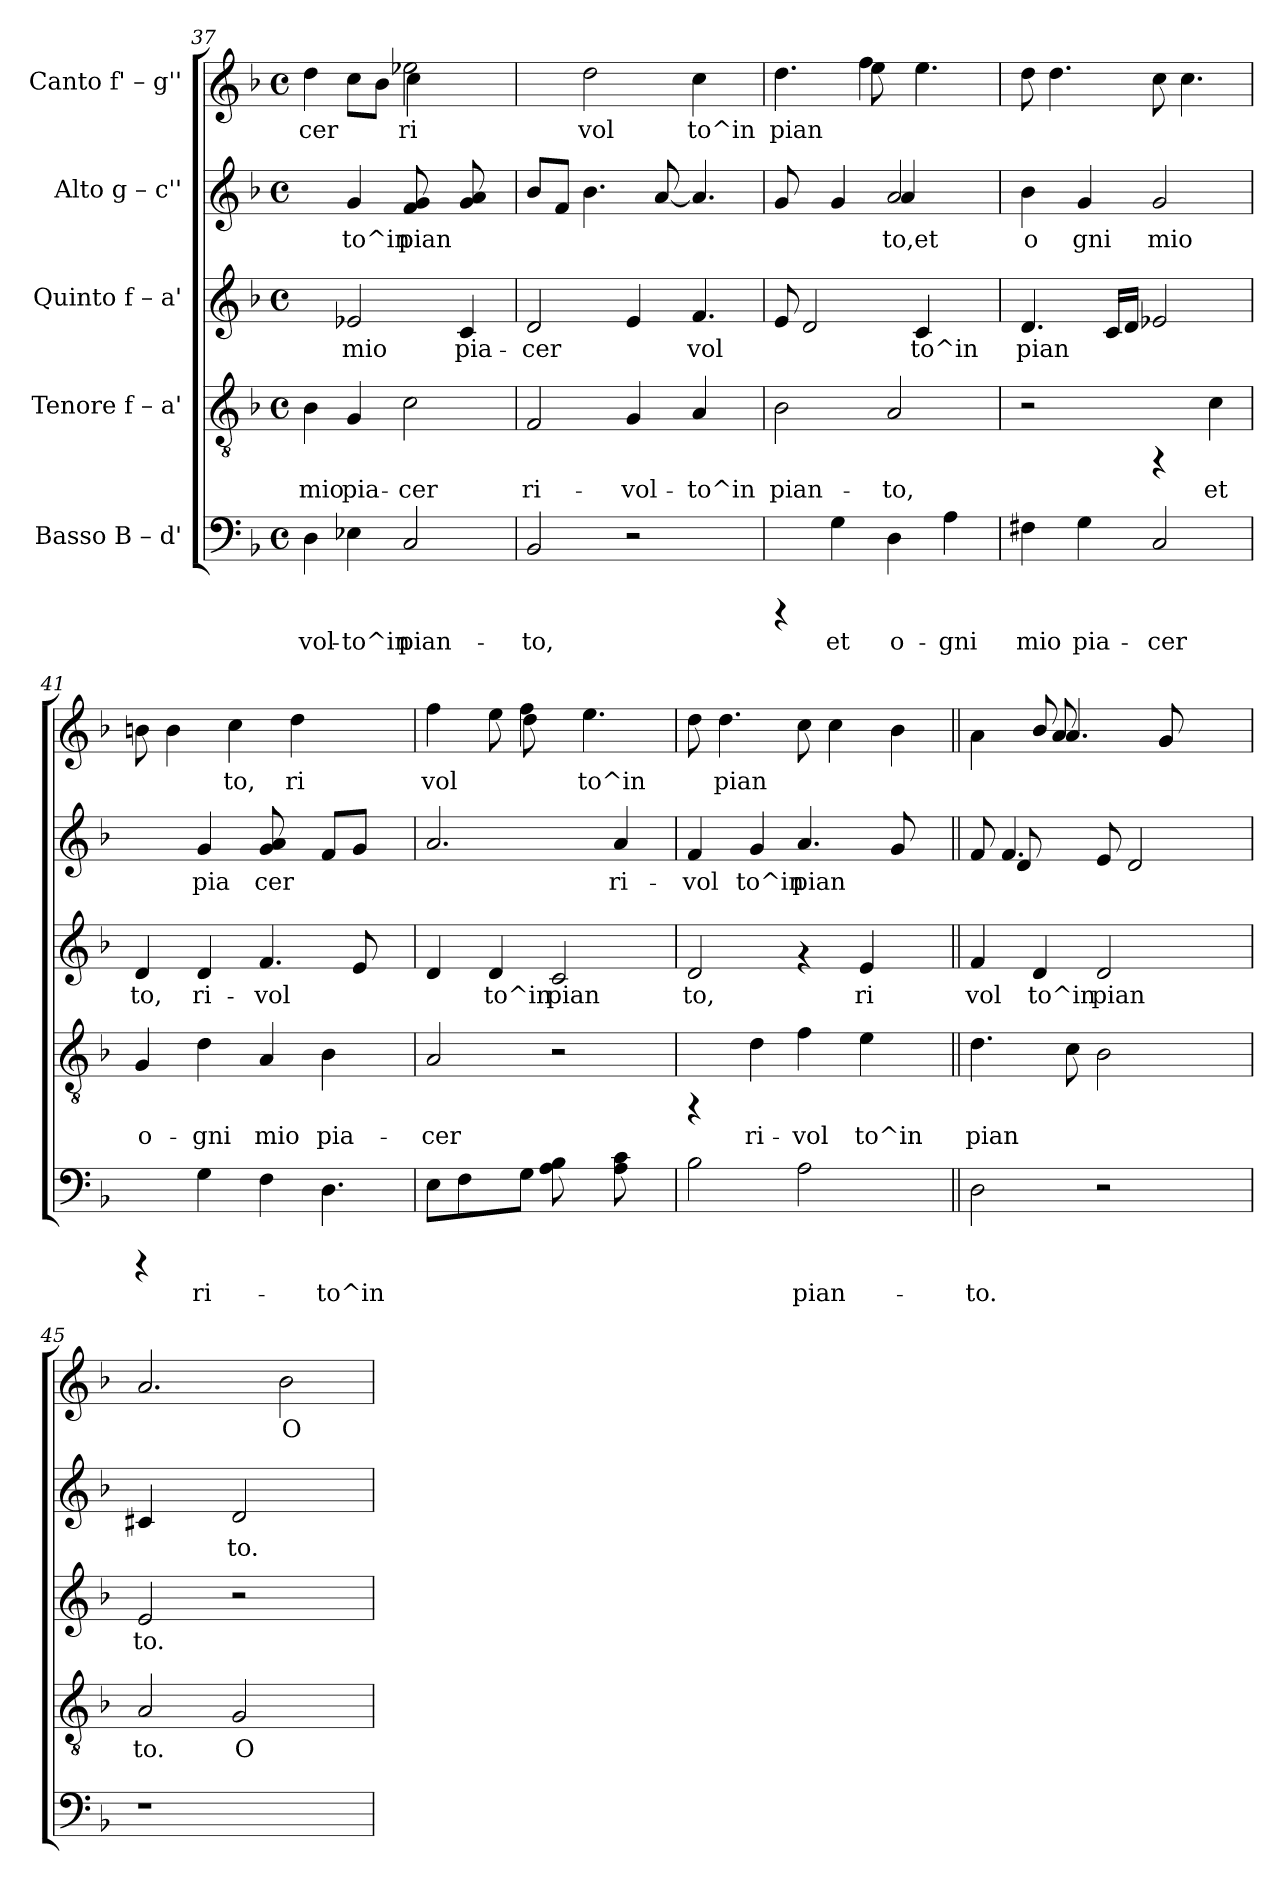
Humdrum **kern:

**kern	**text	**kern	**text	**kern	**text	**kern	**text	**kern	**text
*part5	*part5	*part4	*part4	*part3	*part3	*part2	*part2	*part1	*part1
*staff5	*staff5	*staff4	*staff4	*staff3	*staff3	*staff2	*staff2	*staff1	*staff1
*I"Basso  B – d'	*	*I"Tenore  f – a'	*	*I"Quinto  f – a'	*	*I"Alto  g – c''	*	*I"Canto  f' – g''	*
!!LO:LB:g=z
*clefF4	*	*clefGv2	*	*clefG2	*	*clefG2	*	*clefG2	*
*k[b-]	*	*k[b-]	*	*k[b-]	*	*k[b-]	*	*k[b-]	*
*F:	*	*F:	*	*F:	*	*F:	*	*F:	*
*M4/4	*	*M4/4	*	*M4/4	*	*M4/4	*	*M4/4	*
*met(c)	*	*met(c)	*	*met(c)	*	*met(c)	*	*met(c)	*
=37	=37	=37	=37	=37	=37	=37	=37	=37	=37
!	!LO:LY:b:rj	!	!LO:LY:b:rj	!	!	!	!	!	!LO:LY:b:rj
*	*	*	*	*	*	*	*	*^	*
4D\	vol-	4B-\	mio	4ryy	.	4ryy	.	4dd\	2ryy	cer
!	!LO:LY:b:rj	!	!LO:LY:b:rj	!	!LO:LY:b:rj	!	!LO:LY:b:rj	!	!	!LO:LY:b:rj
4E-X\	-to^in	4G/	pia-	2e-X/	mio	4g/	-to^in	8cc\L	.	.
!	!	!	!	!	!	!	!	!	!	!LO:LY:b:rj
.	.	.	.	.	.	.	.	8b-\J	.	.
!	!LO:LY:b:rj	!	!LO:LY:b:rj	!	!	!	!LO:LY:b:rj	!	!	!LO:LY:b:rj
2C/	pian-	2c\	-cer	.	.	8g/ 8f/	pian	2ee-X\	4cc\	ri
.	.	.	.	.	.	8ryy	.	.	.	.
!	!	!	!	!	!LO:LY:b:rj	!	!LO:LY:b:rj	!	!	!
.	.	.	.	4c/	pia-	8g/ 8a/L	.	.	4ryy	.
.	.	.	.	.	.	8ryy	.	.	.	.
*	*	*	*	*	*	*	*	*v	*v	*
=38	=38	=38	=38	=38	=38	=38	=38	=38	=38
!	!LO:LY:b:rj	!	!LO:LY:b:rj	!	!LO:LY:b:rj	!	!LO:LY:b:rj	!	!
2BB-/	-to,	2F/	ri-	2d/	-cer	8b-/L	.	4ryy	.
!	!	!	!	!	!	!	!LO:LY:b:rj	!	!
.	.	.	.	.	.	8f/J	.	.	.
!	!	!	!	!	!	!	!	!	!LO:LY:b:rj
.	.	.	.	.	.	4.b-\	.	2dd\	vol
!	!	!	!LO:LY:b:rj	!	!	!	!	!	!
2r	.	4G/	-vol-	4e/	.	.	.	.	.
!	!	!	!	!	!	!	!LO:LY:b:rj	!	!
.	.	.	.	.	.	[>8a/	.	.	.
!	!	!	!LO:LY:b:rj	!	!LO:LY:b:rj	!	!LO:LY:b:rj	!	!LO:LY:b:rj
.	.	4A/	-to^in	4.f/	vol-	4.a/]	.	4cc\	to^in
8ryy	.	8ryy	.	.	.	.	.	8ryy	.
=39	=39	=39	=39	=39	=39	=39	=39	=39	=39
!	!	!	!LO:LY:b:rj	!	!LO:LY:b:rj	!	!LO:LY:b:rj	!	!LO:LY:b:rj
*	*	*	*	*	*	*^	*	*^	*
4rCCC	.	2B-\	pian-	8e/	--	8g/	2ryy	.	4.dd\	4.ryy	pian
!	!	!	!	!	!LO:LY:b:rj	!	!	!	!	!	!
.	.	.	.	2d/	--	8ryy	.	.	.	.	.
!	!LO:LY:b:rj	!	!	!	!	!	!	!LO:LY:b:rj	!	!	!
4G\	et	.	.	.	.	4g/	.	.	.	.	.
!	!	!	!	!	!	!	!	!	!	!	!LO:LY:b:rj
.	.	.	.	.	.	.	.	.	4ff\	8ee\	.
!	!LO:LY:b:rj	!	!LO:LY:b:rj	!	!	!	!	!LO:LY:b:rj	!	!	!
4D\	o-	2A/	-to,	.	.	2a/	4a/	to,et	.	2ryy	.
!	!	!	!	!	!LO:LY:b:rj	!	!	!	!	!	!LO:LY:b:rj
.	.	.	.	4c/	-to^in	.	.	.	4.ee\	.	.
!	!LO:LY:b:rj	!	!	!	!	!	!	!	!	!	!
4A\	-gni	.	.	.	.	.	4ryy	.	.	.	.
.	.	.	.	8ryy	.	.	.	.	.	.	.
*	*	*	*	*	*	*v	*v	*	*	*	*
*	*	*	*	*	*	*	*	*v	*v	*
=40	=40	=40	=40	=40	=40	=40	=40	=40	=40
!	!LO:LY:b:rj	!	!	!	!LO:LY:b:rj	!	!LO:LY:b:rj	!	!LO:LY:b:rj
4F#X\	mio	2r	.	4.d/	pian-	4b-\	o	8dd\	.
!	!	!	!	!	!	!	!	!	!LO:LY:b:rj
.	.	.	.	.	.	.	.	4.dd\	.
!	!LO:LY:b:rj	!	!	!	!	!	!LO:LY:b:rj	!	!
4G\	pia-	.	.	.	.	4g/	gni	.	.
!	!	!	!	!	!LO:LY:b:rj	!	!	!	!
.	.	.	.	16c/L	--	.	.	.	.
!	!	!	!	!	!LO:LY:b:rj	!	!	!	!
.	.	.	.	16d/J	--	.	.	.	.
!	!LO:LY:b:rj	!	!	!	!LO:LY:b:rj	!	!LO:LY:b:rj	!	!LO:LY:b:rj
2C/	-cer	4rFF	.	2e-X/	--	2g/	mio	8cc\	.
!	!	!	!	!	!	!	!	!	!LO:LY:b:rj
.	.	.	.	.	.	.	.	4.cc\	.
!	!	!	!LO:LY:b:rj	!	!	!	!	!	!
.	.	4c\	et	.	.	.	.	.	.
=41	=41	=41	=41	=41	=41	=41	=41	=41	=41
!	!	!	!LO:LY:b:rj	!	!LO:LY:b:rj	!	!	!	!LO:LY:b:rj
4rCCC	.	4G/	o-	4d/	-to,	4ryy	.	8bn\	.
!	!	!	!	!	!	!	!	!	!LO:LY:b:rj
.	.	.	.	.	.	.	.	4b\	.
!	!LO:LY:b:rj	!	!LO:LY:b:rj	!	!LO:LY:b:rj	!	!LO:LY:b:rj	!	!
4G\	ri-	4d\	-gni	4d/	ri-	4g/	pia	.	.
!	!	!	!	!	!	!	!	!	!LO:LY:b:rj
.	.	.	.	.	.	.	.	4cc\	to,
!	!	!	!LO:LY:b:rj	!	!LO:LY:b:rj	!	!LO:LY:b:rj	!	!
4F\	.	4A/	mio	4.f/	-vol-	8a/ 8g/	cer	.	.
!	!	!	!	!	!	!	!	!	!LO:LY:b:rj
.	.	.	.	.	.	8ryy	.	4dd\	ri
!	!LO:LY:b:rj	!	!LO:LY:b:rj	!	!	!	!LO:LY:b:rj	!	!
4.D\	-to^in	4B-\	pia-	.	.	8f/L	.	.	.
!	!	!	!	!	!LO:LY:b:rj	!	!LO:LY:b:rj	!	!
.	.	.	.	8e/	--	8g/J	.	4ryy	.
.	.	8ryy	.	8ryy	.	8ryy	.	.	.
!!LO:PB:g=z
=42	=42	=42	=42	=42	=42	=42	=42	=42	=42
!	!LO:LY:b:rj	!	!LO:LY:b:rj	!	!LO:LY:b:rj	!	!LO:LY:b:rj	!	!LO:LY:b:rj
*	*	*	*	*	*	*	*	*^	*
8E\L	.	2A/	-cer	4d/	--	2.a/	.	4ff\	4.ryy	vol
!	!LO:LY:b:rj	!	!	!	!	!	!	!	!	!
8F\	.	.	.	.	.	.	.	.	.	.
!	!	!	!	!	!LO:LY:b:rj	!	!	!	!	!LO:LY:b:rj
8ryy	.	.	.	4d/	-to^in	.	.	8ee\L	.	.
!	!LO:LY:b:rj	!	!	!	!	!	!	!	!	!LO:LY:b:rj
8G\J	.	.	.	.	.	.	.	4ff\	8dd\	.
!	!LO:LY:b:rj	!	!	!	!LO:LY:b:rj	!	!	!	!	!
8A\ 8B-\	.	2r	.	2c/	pian	.	.	.	2ryy	.
!	!	!	!	!	!	!	!	!	!	!LO:LY:b:rj
8ryy	.	.	.	.	.	.	.	4.ee\	.	to^in
!	!LO:LY:b:rj	!	!	!	!	!	!LO:LY:b:rj	!	!	!
8c\ 8A\L	.	.	.	.	.	4a/	ri-	.	.	.
8ryy	.	.	.	.	.	.	.	.	.	.
*	*	*	*	*	*	*	*	*v	*v	*
=43	=43	=43	=43	=43	=43	=43	=43	=43	=43
!	!LO:LY:b:rj	!	!	!	!LO:LY:b:rj	!	!LO:LY:b:rj	!	!LO:LY:b:rj
2B-\	.	4rFF	.	2d/	to,	4f/	-vol	8dd\	.
!	!	!	!	!	!	!	!	!	!LO:LY:b:rj
.	.	.	.	.	.	.	.	4.dd\	pian
!	!	!	!LO:LY:b:rj	!	!	!	!LO:LY:b:rj	!	!
.	.	4d\	ri-	.	.	4g/	to^in	.	.
!	!LO:LY:b:rj	!	!LO:LY:b:rj	!	!	!	!LO:LY:b:rj	!	!LO:LY:b:rj
2A\	pian-	4f\	-vol	4rf	.	4.a/	pian-	8cc\	.
.	.	.	.	.	.	.	.	4cc\	.
!	!	!	!LO:LY:b:rj	!	!LO:LY:b:rj	!	!	!	!
.	.	4e\	to^in	4e/	ri	.	.	.	.
!	!	!	!	!	!	!	!LO:LY:b:rj	!	!LO:LY:b:rj
.	.	.	.	.	.	8g/	--	4b-\	.
8ryy	.	8ryy	.	8ryy	.	8ryy	.	.	.
=44||	=44||	=44||	=44||	=44||	=44||	=44||	=44||	=44||	=44||
!	!LO:LY:b:rj	!	!LO:LY:b:rj	!	!LO:LY:b:rj	!	!LO:LY:b:rj	!	!LO:LY:b:rj
*	*	*	*	*	*	*^	*	*^	*
2D\	-to.	4.d\	pian-	4f/	vol	8f/L	8ryy	--	4a\	4.ryy	.
!	!	!	!	!	!	!	!	!LO:LY:b:rj	!	!	!
.	.	.	.	.	.	4.f/	8d/	--	.	.	.
!	!	!	!	!	!LO:LY:b:rj	!	!	!	!	!	!LO:LY:b:rj
.	.	.	.	4d/	to^in	.	2..ryy	.	8b-/L	.	.
!	!	!	!LO:LY:b:rj	!	!	!	!	!	!	!	!LO:LY:b:rj
.	.	8c\	--	.	.	.	.	.	4.a/	8a/	.
!	!	!	!LO:LY:b:rj	!	!LO:LY:b:rj	!	!	!LO:LY:b:rj	!	!	!
2r	.	2B-\	--	2d/	pian	8e/	.	--	.	4ryy	.
!	!	!	!	!	!	!	!	!LO:LY:b:rj	!	!	!
.	.	.	.	.	.	2d/	.	--	.	.	.
!	!	!	!	!	!	!	!	!	!	!	!LO:LY:b:rj
.	.	.	.	.	.	.	.	.	4g/	8g/	.
.	.	.	.	.	.	.	.	.	.	8ryy	.
8ryy	.	8ryy	.	8ryy	.	.	.	.	8ryy	8ryy	.
*	*	*	*	*	*	*v	*v	*	*	*	*
=45	=45	=45	=45	=45	=45	=45	=45	=45	=45	=45
!	!	!	!LO:LY:b:rj	!	!LO:LY:b:rj	!	!LO:LY:b:rj	!	!	!
*	*	*	*	*	*	*	*	*v	*v	*
1r	.	2A/	-to.	2e/	to.	4c#X/	--	2.a/	.
.	.	.	.	.	.	4ryy	.	.	.
!	!	!	!LO:LY:b:rj	!	!	!	!LO:LY:b:rj	!	!
.	.	2G/	O	2r	.	2d/	-to.	.	.
!	!	!	!	!	!	!	!	!	!LO:LY:b:rj
.	.	.	.	.	.	.	.	2b-\	O
4ryy	.	4ryy	.	4ryy	.	4ryy	.	.	.
=	=	=	=	=	=	=	=	=	=
*-	*-	*-	*-	*-	*-	*-	*-	*-	*-
